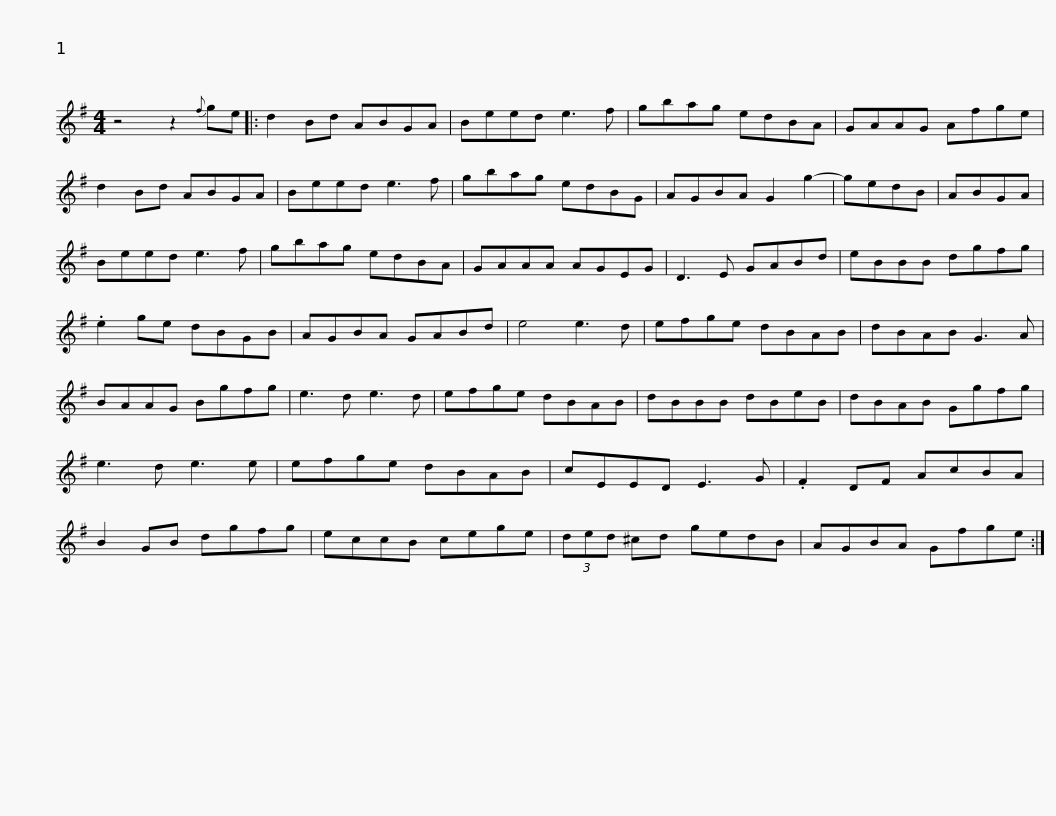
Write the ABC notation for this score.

X:1
L:1/8
M:4/4
I:linebreak $
K:G
V:1 treble
V:1
 z4 z2{f} ge |: d2 Bd ABGA | Beed e3 f | gbag edBA | GAAG Afge | %5
 d2 Bd ABGA |$ Beed e3 f | gbag edBG | AGBA G2 g2- | gedB | %10
 ABGA | Beed e3 f | gbag edBA |$ GAAA AGEG | D3 E GABd | %15
 eBBB dgfg | .e2 ge dBGB | AGBA GABd | e4 e3 d |$ efge dBAB | %20
 dBAB G3 A | BAAG Bgfg | e3 d e3 d | efge dBAB | dBBB dBeB |$ %25
 dBAB Ggfg | e3 d e3 e | efge dBAB | cEED E3 G | .F2 DF AcBA | %30
 B2 GB dgfg |$ eccB cege | (3ded ^cd gedB | AGBA Gfge :| %34
